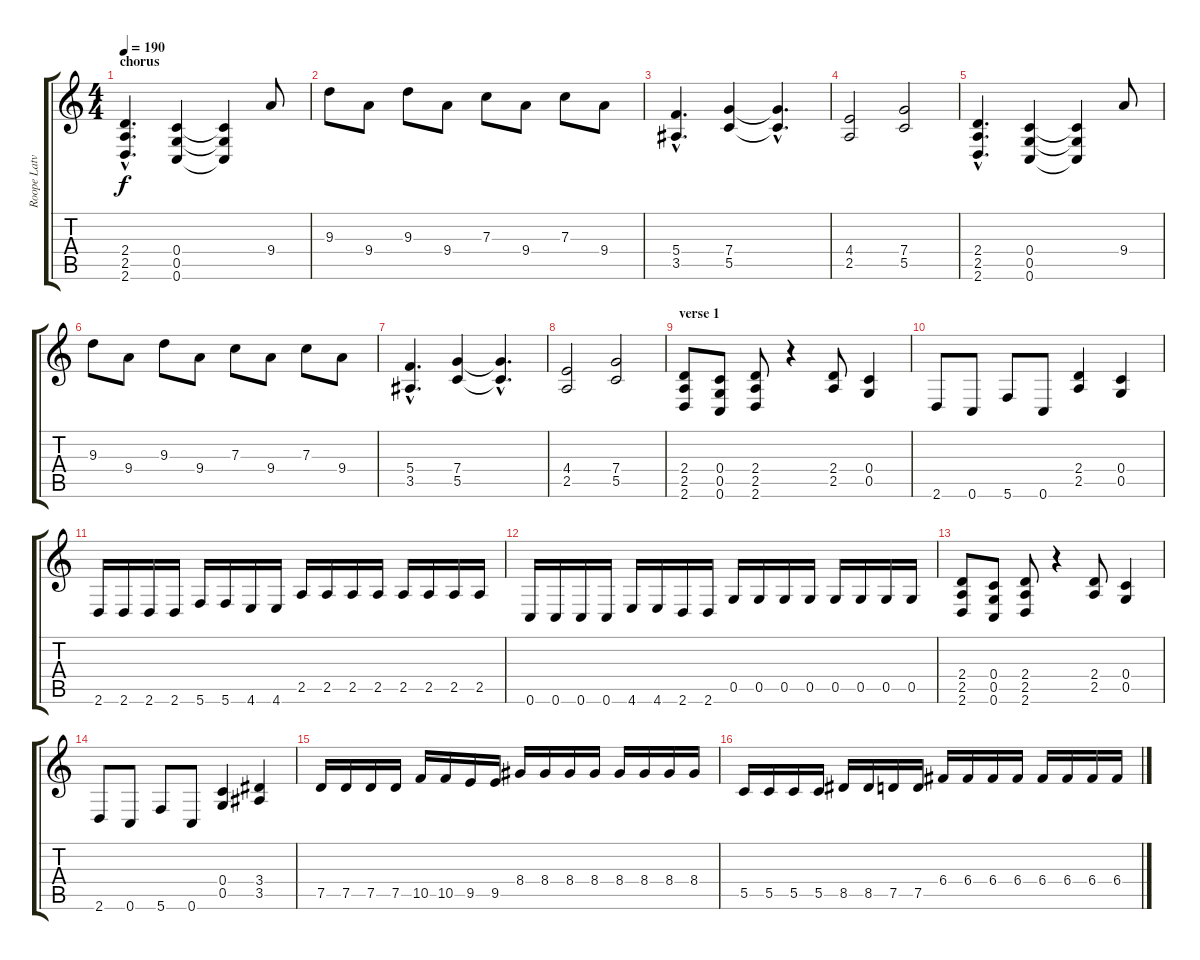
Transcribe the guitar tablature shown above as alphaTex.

\track ("Roope Latvala" "Roope Latv") {instrument distortionguitar}
\staff {score tabs}
\tuning (D4 A3 F3 C3 G2 C2) {hide}
\ts (4 4)
\section ("" "chorus")
\tempo 190
\clef g2
\ks c
(2.4{hac} 2.5{hac} 2.6{hac}).4{d dy f} (0.4 0.5 0.6).4 (0.4{t} 0.5{t} 0.6{t}).4 9.4.8 |
9.3.8 9.4.8 9.3.8 9.4.8 7.3.8 9.4.8 7.3.8 9.4.8 |
(5.4{hac} 3.5{hac}).4{d} (7.4 5.5).4 (7.4{hac t} 5.5{hac t}).4{d} |
(4.4 2.5).2 (7.4 5.5).2 |
(2.4{hac} 2.5{hac} 2.6{hac}).4{d} (0.4 0.5 0.6).4 (0.4{t} 0.5{t} 0.6{t}).4 9.4.8 |
9.3.8 9.4.8 9.3.8 9.4.8 7.3.8 9.4.8 7.3.8 9.4.8 |
(5.4{hac} 3.5{hac}).4{d} (7.4 5.5).4 (7.4{hac t} 5.5{hac t}).4{d} |
(4.4 2.5).2 (7.4 5.5).2 |
\section ("" "verse 1")
(2.4 2.5 2.6).8 (0.4 0.5 0.6).8 (2.4 2.5 2.6).8 r.4 (2.4 2.5).8 (0.4 0.5).4 |
2.6.8 0.6.8 5.6.8 0.6.8 (2.4 2.5).4 (0.4 0.5).4 |
2.6.16 2.6.16 2.6.16 2.6.16 5.6.16 5.6.16 4.6.16 4.6.16 2.5.16 2.5.16 2.5.16 2.5.16 2.5.16 2.5.16 2.5.16 2.5.16 |
0.6.16 0.6.16 0.6.16 0.6.16 4.6.16 4.6.16 2.6.16 2.6.16 0.5.16 0.5.16 0.5.16 0.5.16 0.5.16 0.5.16 0.5.16 0.5.16 |
(2.4 2.5 2.6).8 (0.4 0.5 0.6).8 (2.4 2.5 2.6).8 r.4 (2.4 2.5).8 (0.4 0.5).4 |
2.6.8 0.6.8 5.6.8 0.6.8 (0.4 0.5).4 (3.4 3.5).4 |
7.5.16 7.5.16 7.5.16 7.5.16 10.5.16 10.5.16 9.5.16 9.5.16 8.4.16 8.4.16 8.4.16 8.4.16 8.4.16 8.4.16 8.4.16 8.4.16 |
5.5.16 5.5.16 5.5.16 5.5.16 8.5.16 8.5.16 7.5.16 7.5.16 6.4.16 6.4.16 6.4.16 6.4.16 6.4.16 6.4.16 6.4.16 6.4.16
